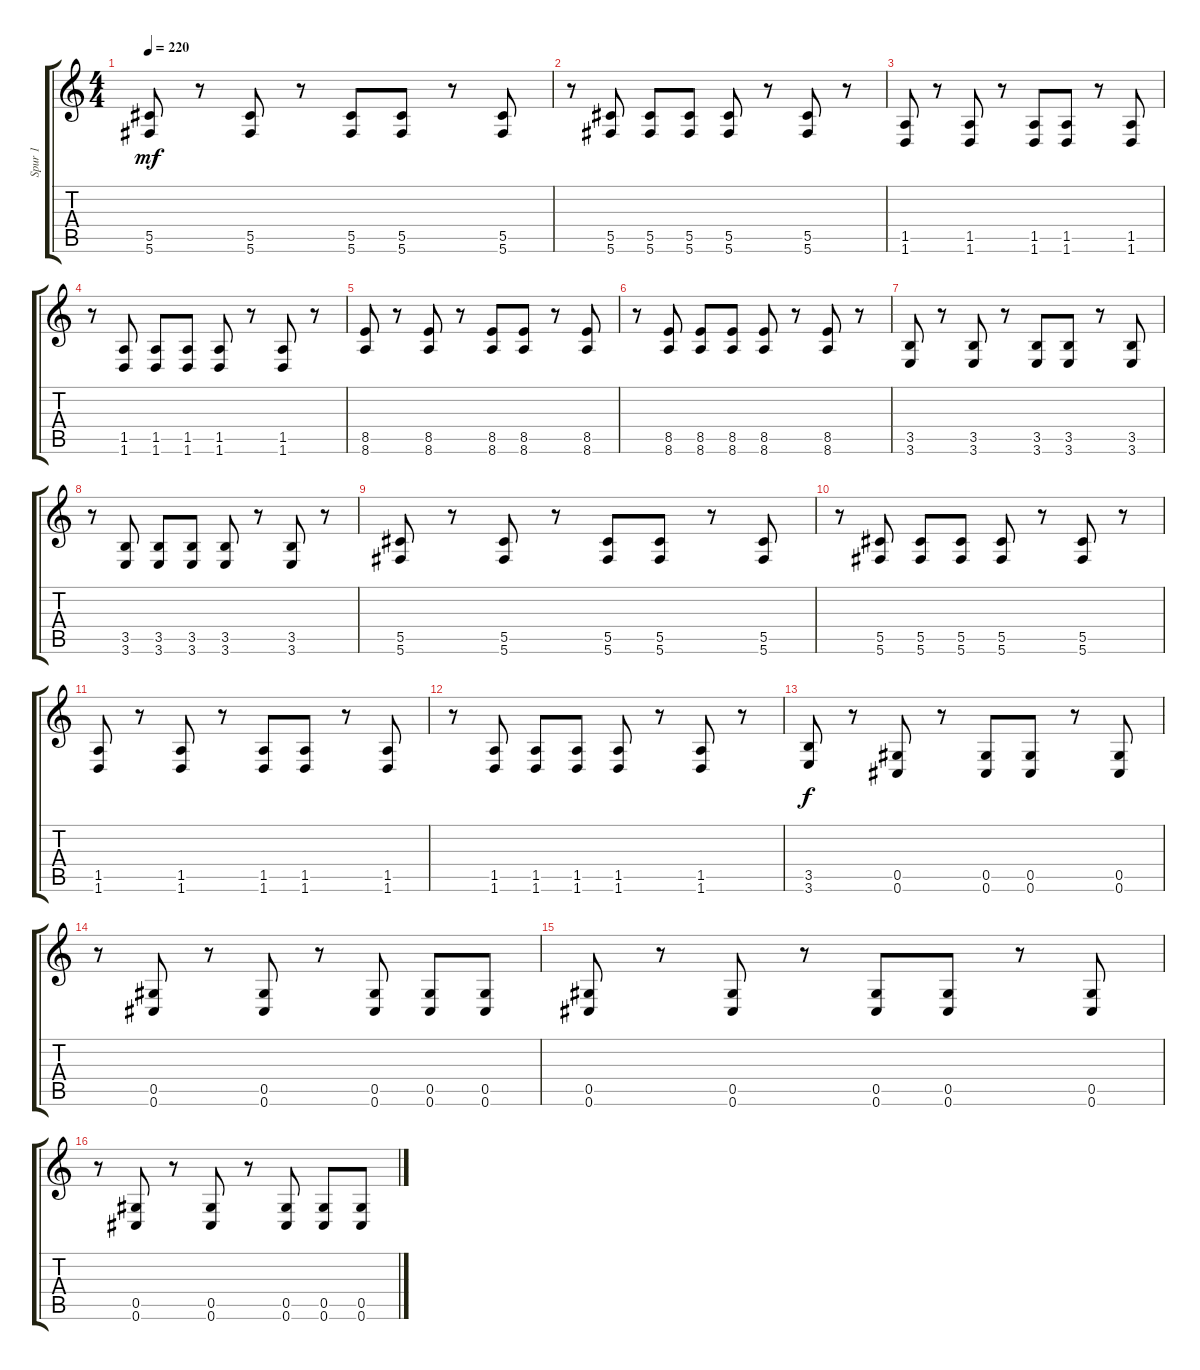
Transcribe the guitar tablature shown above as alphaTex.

\track ("Spur 1" "Spur 1") {instrument distortionguitar}
\staff {score tabs}
\tuning (Eb4 Bb3 Gb3 Db3 Ab2 Db2) {hide}
\ts (4 4)
\tempo 220
\clef g2
\ks c
(5.5 5.6).8{dy mf} r.8 (5.5 5.6).8 r.8 (5.5 5.6).8 (5.5 5.6).8 r.8 (5.5 5.6).8 |
r.8 (5.5 5.6).8 (5.5 5.6).8 (5.5 5.6).8 (5.5 5.6).8 r.8 (5.5 5.6).8 r.8 |
(1.5 1.6).8 r.8 (1.5 1.6).8 r.8 (1.5 1.6).8 (1.5 1.6).8 r.8 (1.5 1.6).8 |
r.8 (1.5 1.6).8 (1.5 1.6).8 (1.5 1.6).8 (1.5 1.6).8 r.8 (1.5 1.6).8 r.8 |
(8.5 8.6).8 r.8 (8.5 8.6).8 r.8 (8.5 8.6).8 (8.5 8.6).8 r.8 (8.5 8.6).8 |
r.8 (8.5 8.6).8 (8.5 8.6).8 (8.5 8.6).8 (8.5 8.6).8 r.8 (8.5 8.6).8 r.8 |
(3.5 3.6).8 r.8 (3.5 3.6).8 r.8 (3.5 3.6).8 (3.5 3.6).8 r.8 (3.5 3.6).8 |
r.8 (3.5 3.6).8 (3.5 3.6).8 (3.5 3.6).8 (3.5 3.6).8 r.8 (3.5 3.6).8 r.8 |
(5.5 5.6).8 r.8 (5.5 5.6).8 r.8 (5.5 5.6).8 (5.5 5.6).8 r.8 (5.5 5.6).8 |
r.8 (5.5 5.6).8 (5.5 5.6).8 (5.5 5.6).8 (5.5 5.6).8 r.8 (5.5 5.6).8 r.8 |
(1.5 1.6).8 r.8 (1.5 1.6).8 r.8 (1.5 1.6).8 (1.5 1.6).8 r.8 (1.5 1.6).8 |
r.8 (1.5 1.6).8 (1.5 1.6).8 (1.5 1.6).8 (1.5 1.6).8 r.8 (1.5 1.6).8 r.8 |
(3.5 3.6).8{dy f} r.8 (0.5 0.6).8 r.8 (0.5 0.6).8 (0.5 0.6).8 r.8 (0.5 0.6).8 |
r.8 (0.5 0.6).8 r.8 (0.5 0.6).8 r.8 (0.5 0.6).8 (0.5 0.6).8 (0.5 0.6).8 |
(0.5 0.6).8 r.8 (0.5 0.6).8 r.8 (0.5 0.6).8 (0.5 0.6).8 r.8 (0.5 0.6).8 |
r.8 (0.5 0.6).8 r.8 (0.5 0.6).8 r.8 (0.5 0.6).8 (0.5 0.6).8 (0.5 0.6).8
